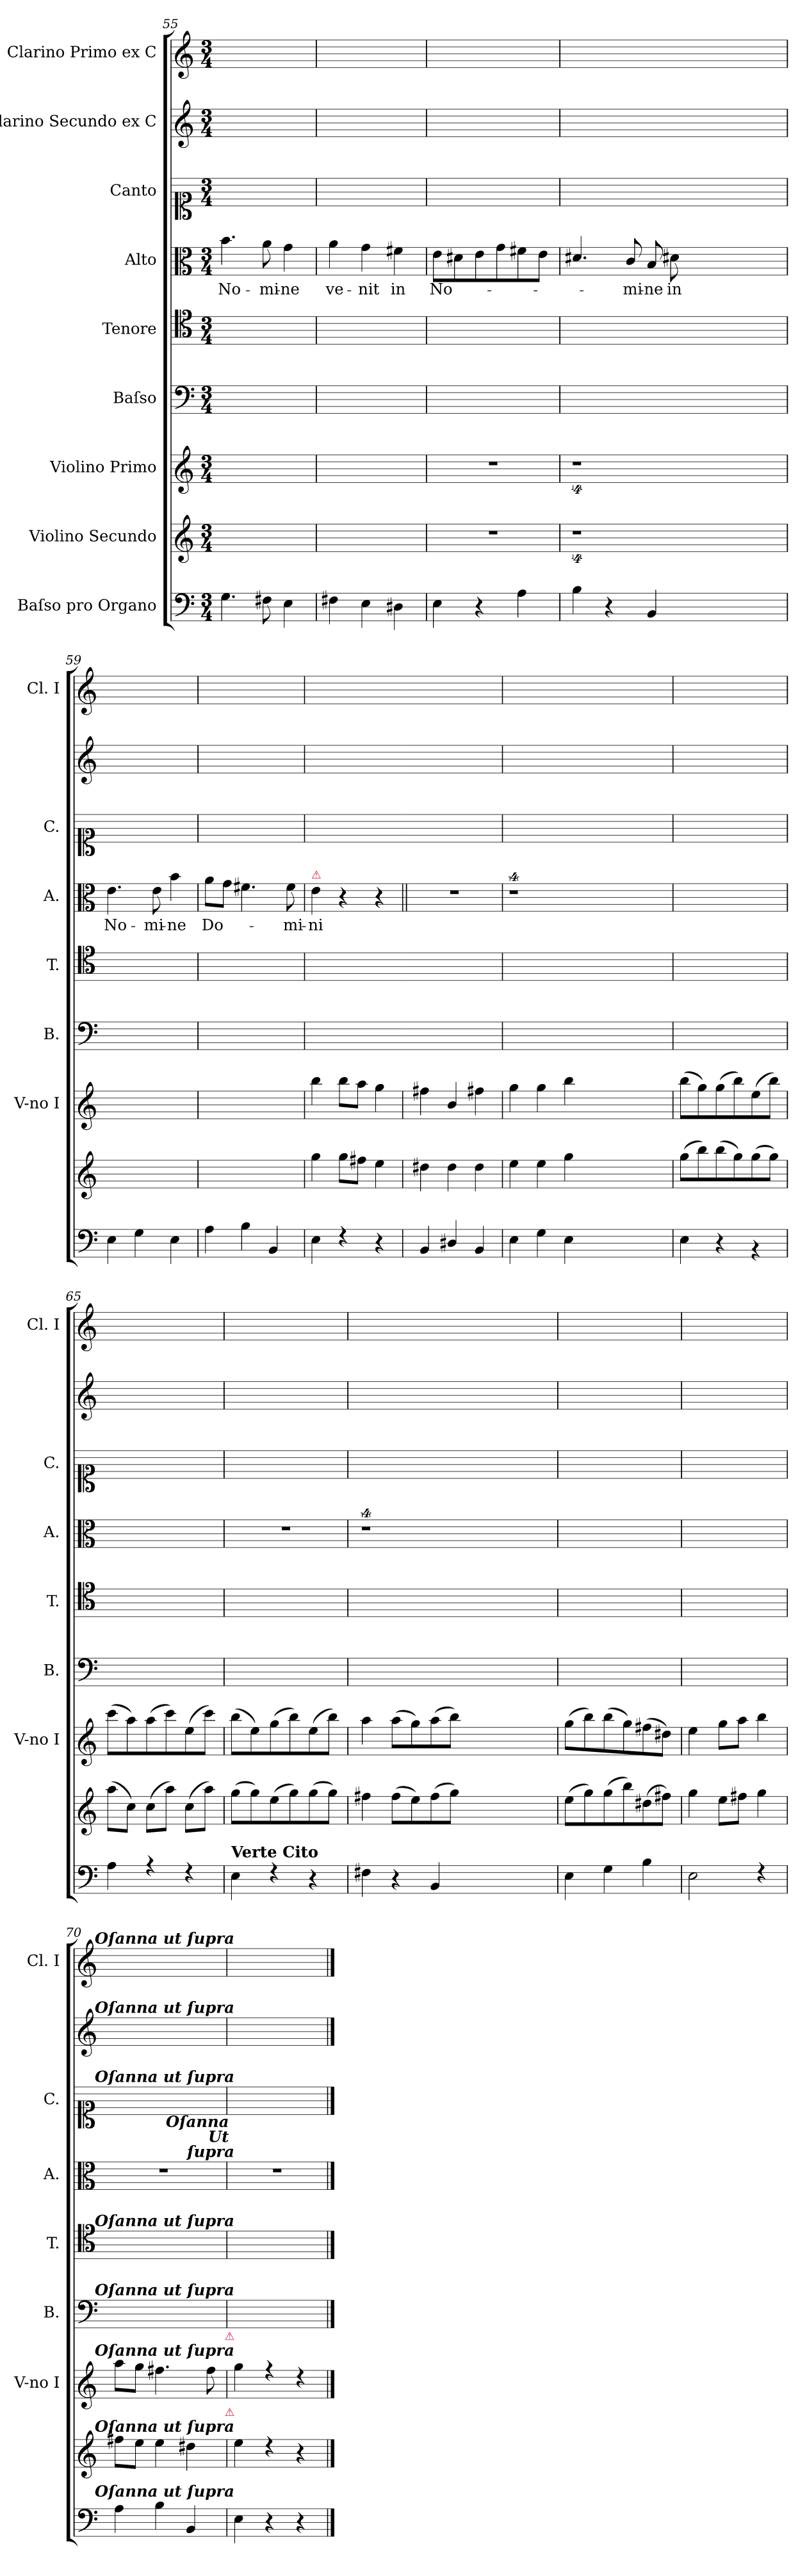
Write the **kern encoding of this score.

**kern	**kern	**kern	**kern	**kern	**kern	**text	**kern	**kern	**kern
*part9	*part8	*part7	*part6	*part5	*part4	*part4	*part3	*part2	*part1
*staff9	*staff8	*staff7	*staff6	*staff5	*staff4	*staff4	*staff3	*staff2	*staff1
*I"Baſso pro Organo	*I"Violino Secundo	*I"Violino Primo	*I"Baſso	*I"Tenore	*I"Alto	*	*I"Canto	*I"Clarino Secundo ex C	*I"Clarino Primo ex C
*	*	*I'V-no I	*I'B.	*I'T.	*I'A.	*	*I'C.	*	*I'Cl. I
*clefF4	*clefG2	*clefG2	*clefF4	*clefC4	*clefC3	*	*clefC1	*clefG2	*clefG2
*k[]	*k[]	*k[]	*k[]	*k[]	*k[]	*	*k[]	*k[]	*k[]
*M3/4	*M3/4	*M3/4	*M3/4	*M3/4	*M3/4	*	*M3/4	*M3/4	*M3/4
=55	=55	=55	=55	=55	=55	=55	=55	=55	=55
4.G\	2.ryy	2.ryy	2.ryy	2.ryy	4.b\	No-	2.ryy	2.ryy	2.ryy
8F#X\	.	.	.	.	8a\	-mi-	.	.	.
4E\	.	.	.	.	4g\	-ne	.	.	.
=56	=56	=56	=56	=56	=56	=56	=56	=56	=56
4F#X\	2.ryy	2.ryy	2.ryy	2.ryy	4a\	ve-	2.ryy	2.ryy	2.ryy
4E\	.	.	.	.	4g\	-nit	.	.	.
4D#X\	.	.	.	.	4f#X\	in	.	.	.
=57	=57	=57	=57	=57	=57	=57	=57	=57	=57
4E\	2.r	2.r	2.ryy	2.ryy	8e\L	No-	2.ryy	2.ryy	2.ryy
.	.	.	.	.	8d#X\	.	.	.	.
4r	.	.	.	.	8e\	.	.	.	.
.	.	.	.	.	8g\	.	.	.	.
4A\	.	.	.	.	8f#X\	.	.	.	.
.	.	.	.	.	8e\J	.	.	.	.
=58	=58	=58	=58	=58	=58	=58	=58	=58	=58
4B\	4%9r	4%9r	2.ryy	2.ryy	4.d#X/	.	2.ryy	2.ryy	2.ryy
4r	.	.	.	.	.	.	.	.	.
.	.	.	.	.	8c/	-mi-	.	.	.
4BB/	.	.	.	.	8B/	-ne	.	.	.
.	.	.	.	.	8d#X\	in	.	.	.
1.ryy	.	.	1.ryy	1.ryy	1.ryy	.	1.ryy	1.ryy	1.ryy
=59	=59	=59	=59	=59	=59	=59	=59	=59	=59
4E\	2.ryy	2.ryy	2.ryy	2.ryy	4.e\	No-	2.ryy	2.ryy	2.ryy
4G\	.	.	.	.	.	.	.	.	.
.	.	.	.	.	8e\	-mi-	.	.	.
4E\	.	.	.	.	4b\	-ne	.	.	.
=60	=60	=60	=60	=60	=60	=60	=60	=60	=60
4A\	2.ryy	2.ryy	2.ryy	2.ryy	8a\L	Do-	2.ryy	2.ryy	2.ryy
.	.	.	.	.	8g\J	.	.	.	.
4B\	.	.	.	.	4.f#X\	.	.	.	.
4BB/	.	.	.	.	.	.	.	.	.
.	.	.	.	.	8f#\	-mi-	.	.	.
=61	=61	=61	=61	=61	=61	=61	=61	=61	=61
4E\	4gg\	4bb\	2.ryy	2.ryy	4e\	-ni	2.ryy	2.ryy	2.ryy
4rF	8gg\L	8bb\L	.	.	4r	.	.	.	.
.	8ff#X\J	8aa\J	.	.	.	.	.	.	.
4r	4ee\	4gg\	.	.	4r	.	.	.	.
!	!	!	!	!	!LO:TX:a:color=crimson:t=⚠	!	!	!	!
=62	=62	=62	=62	=62	=62||	=62	=62	=62	=62
4BB/	4dd#X\	4ff#X\	2.ryy	2.ryy	2.r	.	2.ryy	2.ryy	2.ryy
4D#X/	4dd#\	4b/	.	.	.	.	.	.	.
4BB/	4dd#\	4ff#X\	.	.	.	.	.	.	.
=63	=63	=63	=63	=63	=63	=63	=63	=63	=63
4E\	4ee\	4gg\	2.ryy	2.ryy	4%9r	.	2.ryy	2.ryy	2.ryy
4G\	4ee\	4gg\	.	.	.	.	.	.	.
4E\	4gg\	4bb\	.	.	.	.	.	.	.
1.ryy	1.ryy	1.ryy	1.ryy	1.ryy	.	.	1.ryy	1.ryy	1.ryy
=64	=64	=64	=64	=64	=64	=64	=64	=64	=64
4E\	(>8gg\L	(>8bb\L	2.ryy	2.ryy	2.ryy	.	2.ryy	2.ryy	2.ryy
.	8bb\)	8gg\)	.	.	.	.	.	.	.
4r	(>8bb\	(>8gg\	.	.	.	.	.	.	.
.	8gg\)	8bb\)	.	.	.	.	.	.	.
4rBB	(>8gg\	(>8ee\	.	.	.	.	.	.	.
.	8gg\J)	8bb\J)	.	.	.	.	.	.	.
=65	=65	=65	=65	=65	=65	=65	=65	=65	=65
4A\	(>8aa\L	(>8ccc\L	2.ryy	2.ryy	2.ryy	.	2.ryy	2.ryy	2.ryy
.	8cc\J)	8aa\)	.	.	.	.	.	.	.
4rA	(>8cc\L	(>8aa\	.	.	.	.	.	.	.
.	8aa\J)	8ccc\)	.	.	.	.	.	.	.
4rF	(>8cc\L	(>8ee\	.	.	.	.	.	.	.
.	8aa\J)	8ccc\J)	.	.	.	.	.	.	.
=66	=66	=66	=66	=66	=66	=66	=66	=66	=66
4E\	(>8gg\L	(>8bb\L	2.ryy	2.ryy	2.r	.	2.ryy	2.ryy	2.ryy
.	8gg\)	8ee\)	.	.	.	.	.	.	.
4rF	(>8ee\	(>8gg\	.	.	.	.	.	.	.
.	8gg\)	8bb\)	.	.	.	.	.	.	.
4r	(>8gg\	(>8ee\	.	.	.	.	.	.	.
.	8gg\J)	8bb\J)	.	.	.	.	.	.	.
!LO:TX:a:B:t=Verte Cito	!	!	!	!	!	!	!	!	!
=67	=67	=67	=67	=67	=67	=67	=67	=67	=67
4F#X\	4ff#X\	4aa\	2.ryy	2.ryy	4%9r	.	2.ryy	2.ryy	2.ryy
4r	(>8ff#\L	(>8aa\L	.	.	.	.	.	.	.
.	8ee\)	8gg\)	.	.	.	.	.	.	.
4BB/	(>8ff#\	(>8aa\	.	.	.	.	.	.	.
.	8gg\J)	8bb\J)	.	.	.	.	.	.	.
1.ryy	1.ryy	1.ryy	1.ryy	1.ryy	.	.	1.ryy	1.ryy	1.ryy
=68	=68	=68	=68	=68	=68	=68	=68	=68	=68
4E\	(>8ee\L	(>8gg\L	2.ryy	2.ryy	2.ryy	.	2.ryy	2.ryy	2.ryy
.	8gg\)	8bb\)	.	.	.	.	.	.	.
4G\	(>8gg\	(>8bb\	.	.	.	.	.	.	.
.	8bb\)	8gg\)	.	.	.	.	.	.	.
4B\	(>8dd#X\	(>8ff#X\	.	.	.	.	.	.	.
.	8ff#X\J)	8dd#X\J)	.	.	.	.	.	.	.
=69	=69	=69	=69	=69	=69	=69	=69	=69	=69
2E\	4gg\	4ee\	2.ryy	2.ryy	2.ryy	.	2.ryy	2.ryy	2.ryy
.	8ee\L	8gg\L	.	.	.	.	.	.	.
.	8ff#X\J	8aa\J	.	.	.	.	.	.	.
4rF	4gg\	4bb\	.	.	.	.	.	.	.
=70	=70	=70	=70	=70	=70	=70	=70	=70	=70
4A\	8ff#X\L	8aa\L	2.ryy	2.ryy	2.r	.	2.ryy	2.ryy	2.ryy
.	8ee\J	8gg\J	.	.	.	.	.	.	.
4B\	4ee\	4.ff#X\	.	.	.	.	.	.	.
4BB/	4dd#X\	.	.	.	.	.	.	.	.
.	.	8ff#\	.	.	.	.	.	.	.
=71	=71	=71	=71	=71	=71	=71	=71	=71	=71
4E\	4ee\	4gg\	2.ryy	2.ryy	2.r	.	2.ryy	2.ryy	2.ryy
4r	4rdd	4rff	.	.	.	.	.	.	.
4r	4r	4rdd	.	.	.	.	.	.	.
!	!	!	!	!	!	!	!	!	!LO:TX:a:Bi:t=Oſanna ut ſupra
!	!	!	!	!	!	!	!	!LO:TX:a:Bi:t=Oſanna ut ſupra	!
!	!	!	!	!	!	!	!LO:TX:a:Bi:t=Oſanna ut ſupra	!	!
!	!	!	!	!	!LO:TX:a:Bi:t=Oſanna \nUt \nſupra	!	!	!	!
!	!	!	!	!LO:TX:a:Bi:t=Oſanna ut ſupra	!	!	!	!	!
!	!	!	!LO:TX:a:Bi:t=Oſanna ut ſupra	!	!	!	!	!	!
!	!	!LO:TX:a:Bi:t=Oſanna ut ſupra	!	!	!	!	!	!	!
!	!	!LO:TX:a:color=crimson:t=⚠	!	!	!	!	!	!	!
!	!LO:TX:a:Bi:t=Oſanna ut ſupra	!	!	!	!	!	!	!	!
!	!LO:TX:a:color=crimson:t=⚠	!	!	!	!	!	!	!	!
!LO:TX:a:Bi:t=Oſanna ut ſupra	!	!	!	!	!	!	!	!	!
==	==	==	==	==	==	==	==	==	==
*-	*-	*-	*-	*-	*-	*-	*-	*-	*-
